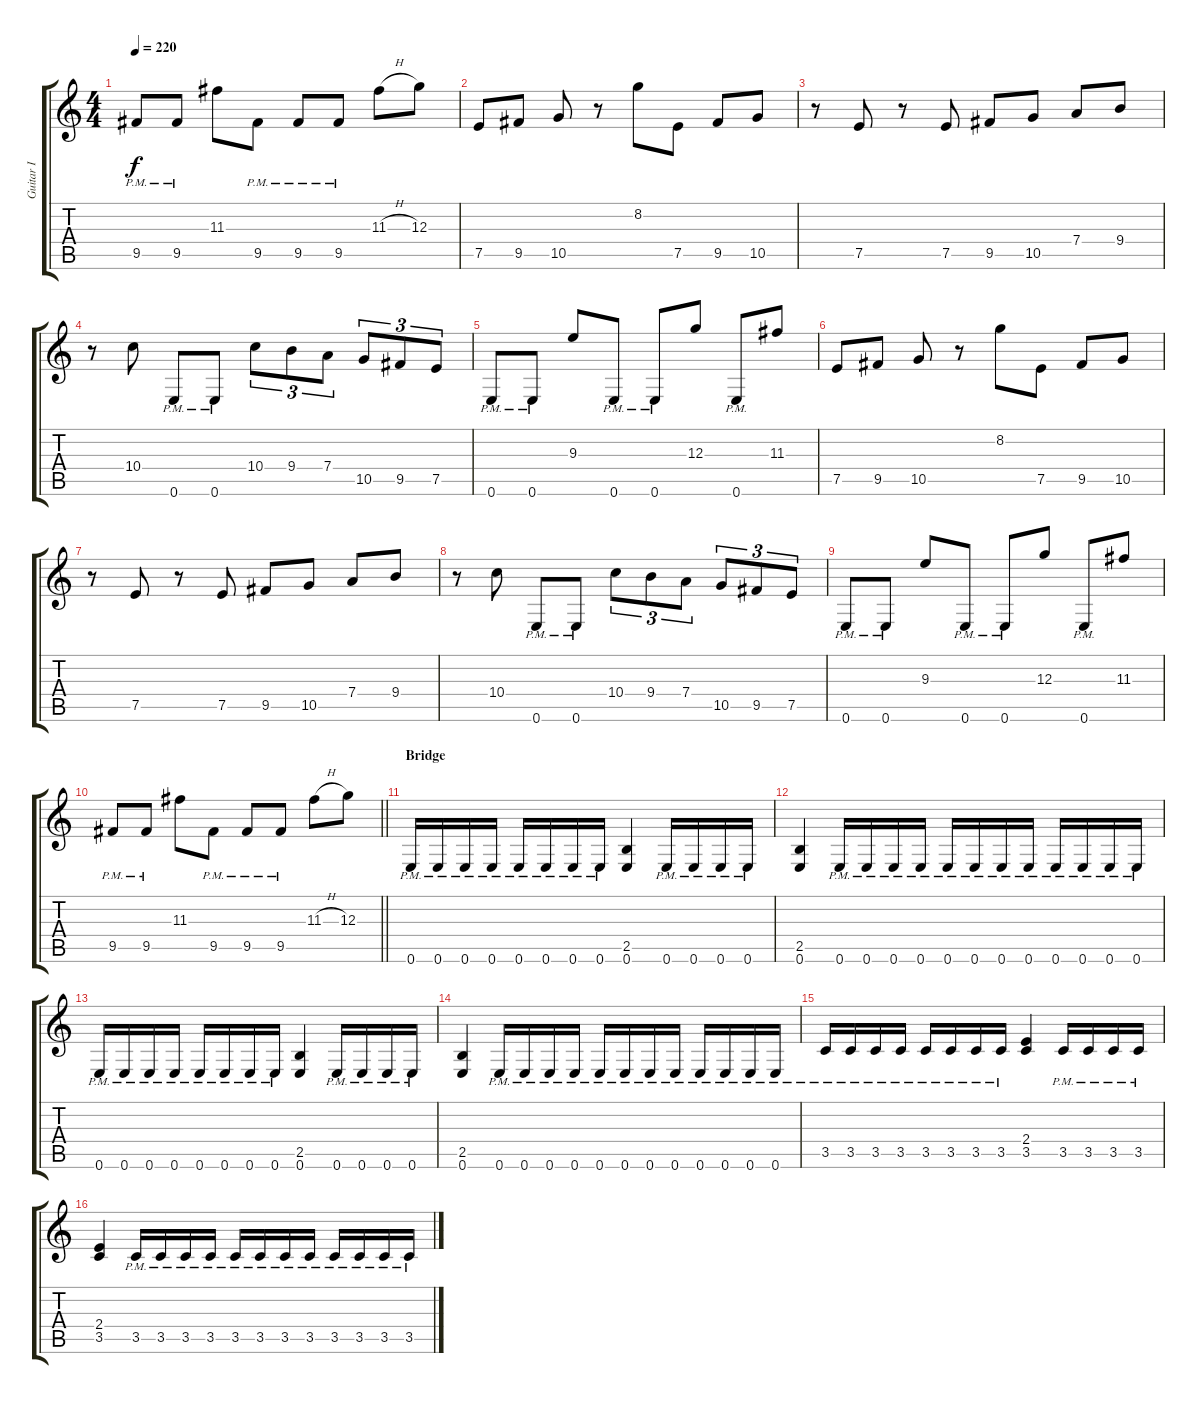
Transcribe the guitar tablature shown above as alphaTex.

\track ("Guitar I" "Guitar I") {instrument distortionguitar}
\staff {score tabs}
\tuning (E4 B3 G3 D3 A2 E2) {hide}
\ts (4 4)
\tempo 220
\clef g2
\ks c
9.5{pm}.8{dy f} 9.5{pm}.8 11.3.8 9.5{pm}.8 9.5{pm}.8 9.5{pm}.8 11.3{h}.8 12.3.8 |
7.5.8 9.5.8 10.5.8 r.8 8.2.8 7.5.8 9.5.8 10.5.8 |
r.8 7.5.8 r.8 7.5.8 9.5.8 10.5.8 7.4.8 9.4.8 |
r.8 10.4.8 0.6{pm}.8 0.6{pm}.8 10.4.8{tu (3 2)} 9.4.8{tu (3 2)} 7.4.8{tu (3 2)} 10.5.8{tu (3 2)} 9.5.8{tu (3 2)} 7.5.8{tu (3 2)} |
0.6{pm}.8 0.6{pm}.8 9.3.8 0.6{pm}.8 0.6{pm}.8 12.3.8 0.6{pm}.8 11.3.8 |
7.5.8 9.5.8 10.5.8 r.8 8.2.8 7.5.8 9.5.8 10.5.8 |
r.8 7.5.8 r.8 7.5.8 9.5.8 10.5.8 7.4.8 9.4.8 |
r.8 10.4.8 0.6{pm}.8 0.6{pm}.8 10.4.8{tu (3 2)} 9.4.8{tu (3 2)} 7.4.8{tu (3 2)} 10.5.8{tu (3 2)} 9.5.8{tu (3 2)} 7.5.8{tu (3 2)} |
0.6{pm}.8 0.6{pm}.8 9.3.8 0.6{pm}.8 0.6{pm}.8 12.3.8 0.6{pm}.8 11.3.8 |
\barLineRight lightlight
9.5{pm}.8 9.5{pm}.8 11.3.8 9.5{pm}.8 9.5{pm}.8 9.5{pm}.8 11.3{h}.8 12.3.8 |
\section ("" "Bridge")
0.6{pm}.16{balance 16} 0.6{pm}.16 0.6{pm}.16 0.6{pm}.16 0.6{pm}.16 0.6{pm}.16 0.6{pm}.16 0.6{pm}.16 (2.5 0.6).4 0.6{pm}.16 0.6{pm}.16 0.6{pm}.16 0.6{pm}.16 |
(2.5 0.6).4 0.6{pm}.16 0.6{pm}.16 0.6{pm}.16 0.6{pm}.16 0.6{pm}.16 0.6{pm}.16 0.6{pm}.16 0.6{pm}.16 0.6{pm}.16 0.6{pm}.16 0.6{pm}.16 0.6{pm}.16 |
0.6{pm}.16 0.6{pm}.16 0.6{pm}.16 0.6{pm}.16 0.6{pm}.16 0.6{pm}.16 0.6{pm}.16 0.6{pm}.16 (2.5 0.6).4 0.6{pm}.16 0.6{pm}.16 0.6{pm}.16 0.6{pm}.16 |
(2.5 0.6).4 0.6{pm}.16 0.6{pm}.16 0.6{pm}.16 0.6{pm}.16 0.6{pm}.16 0.6{pm}.16 0.6{pm}.16 0.6{pm}.16 0.6{pm}.16 0.6{pm}.16 0.6{pm}.16 0.6{pm}.16 |
3.5{pm}.16 3.5{pm}.16 3.5{pm}.16 3.5{pm}.16 3.5{pm}.16 3.5{pm}.16 3.5{pm}.16 3.5{pm}.16 (2.4 3.5).4 3.5{pm}.16 3.5{pm}.16 3.5{pm}.16 3.5{pm}.16 |
(2.4 3.5).4 3.5{pm}.16 3.5{pm}.16 3.5{pm}.16 3.5{pm}.16 3.5{pm}.16 3.5{pm}.16 3.5{pm}.16 3.5{pm}.16 3.5{pm}.16 3.5{pm}.16 3.5{pm}.16 3.5{pm}.16
